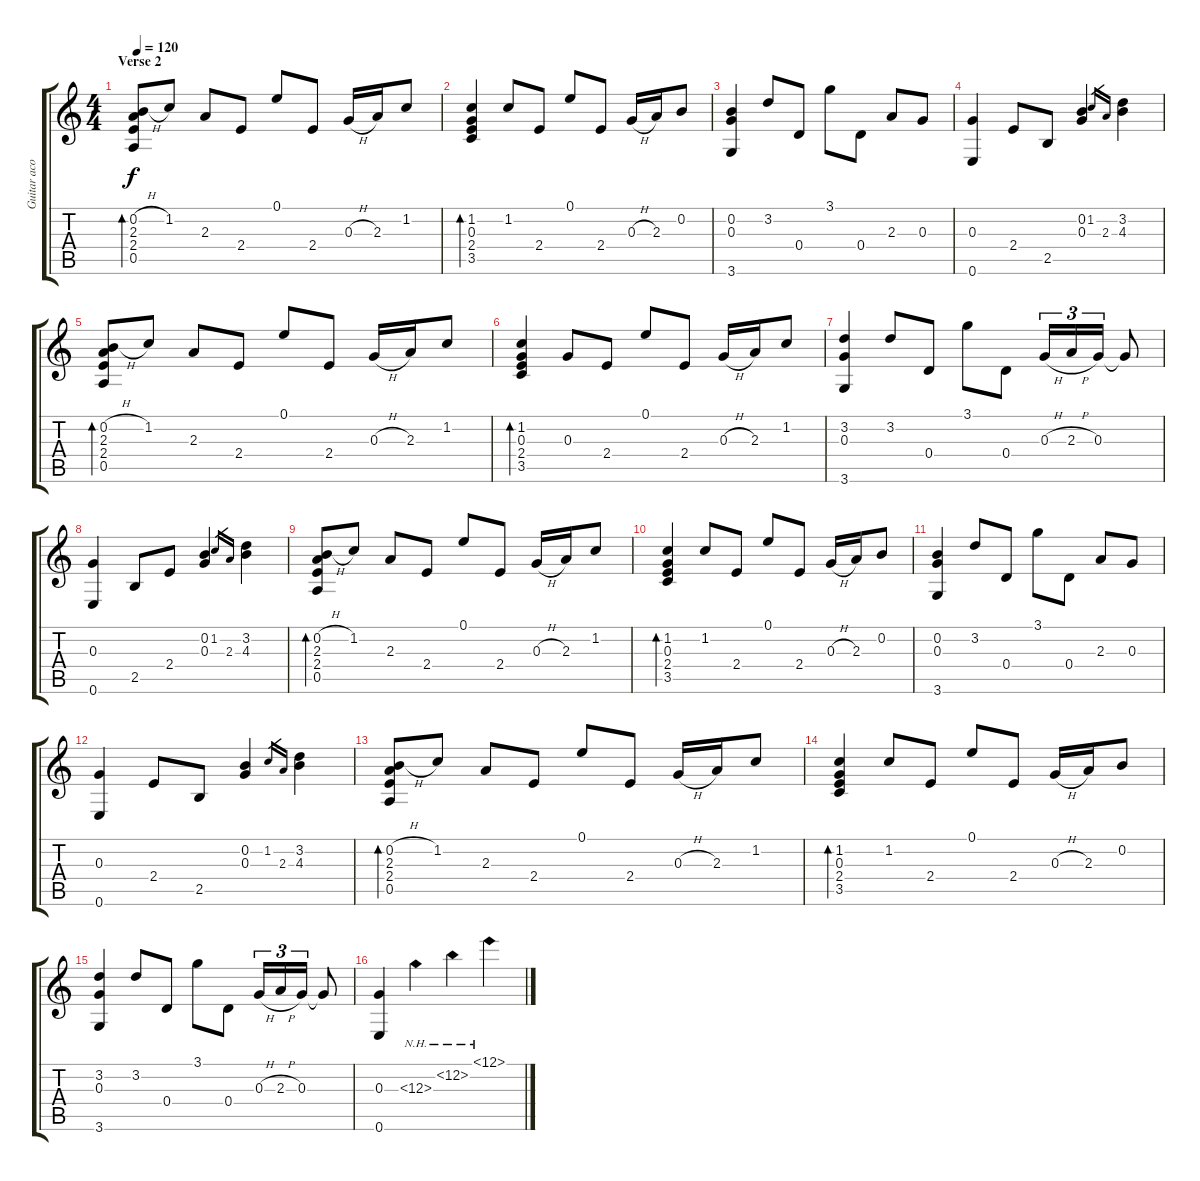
\track ("Guitar acoustic 1" "Guitar aco") {instrument acousticguitarsteel}
\staff {score tabs}
\tuning (E4 B3 G3 D3 A2 E2) {hide}
\ts (4 4)
\section ("" "Verse 2")
\tempo 120
\clef g2
\ks aminor
(0.2{h} 2.3 2.4 0.5).8{bd 120 dy f} 1.2.8 2.3.8 2.4.8 0.1.8 2.4.8 0.3{h}.16 2.3.16 1.2.8 |
(1.2 0.3 2.4 3.5).4{bd 120} 1.2.8 2.4.8 0.1.8 2.4.8 0.3{h}.16 2.3.16 0.2.8 |
(0.2 0.3 3.6).4 3.2.8 0.4.8 3.1.8 0.4.8 2.3.8 0.3.8 |
(0.3 0.6).4 2.4.8 2.5.8 (0.2 0.3).4 1.2.16{gr} 2.3.16{gr} (3.2 4.3).4 |
(0.2{h} 2.3 2.4 0.5).8{bd 120} 1.2.8 2.3.8 2.4.8 0.1.8 2.4.8 0.3{h}.16 2.3.16 1.2.8 |
(1.2 0.3 2.4 3.5).4{bd 120} 0.3.8 2.4.8 0.1.8 2.4.8 0.3{h}.16 2.3.16 1.2.8 |
(3.2 0.3 3.6).4 3.2.8 0.4.8 3.1.8 0.4.8 0.3{h}.16{tu (3 2)} 2.3{h}.16{tu (3 2)} 0.3.16{tu (3 2)} 0.3{t}.8 |
(0.3 0.6).4 2.5.8 2.4.8 (0.2 0.3).4 1.2.16{gr} 2.3.16{gr} (3.2 4.3).4 |
(0.2{h} 2.3 2.4 0.5).8{bd 120} 1.2.8 2.3.8 2.4.8 0.1.8 2.4.8 0.3{h}.16 2.3.16 1.2.8 |
(1.2 0.3 2.4 3.5).4{bd 120} 1.2.8 2.4.8 0.1.8 2.4.8 0.3{h}.16 2.3.16 0.2.8 |
(0.2 0.3 3.6).4 3.2.8 0.4.8 3.1.8 0.4.8 2.3.8 0.3.8 |
(0.3 0.6).4 2.4.8 2.5.8 (0.2 0.3).4 1.2.16{gr} 2.3.16{gr} (3.2 4.3).4 |
(0.2{h} 2.3 2.4 0.5).8{bd 120} 1.2.8 2.3.8 2.4.8 0.1.8 2.4.8 0.3{h}.16 2.3.16 1.2.8 |
(1.2 0.3 2.4 3.5).4{bd 120} 1.2.8 2.4.8 0.1.8 2.4.8 0.3{h}.16 2.3.16 0.2.8 |
(3.2 0.3 3.6).4 3.2.8 0.4.8 3.1.8 0.4.8 0.3{h}.16{tu (3 2)} 2.3{h}.16{tu (3 2)} 0.3.16{tu (3 2)} 0.3{t}.8 |
(0.3 0.6).4 12.3{nh}.4 12.2{nh}.4 12.1{nh}.4
